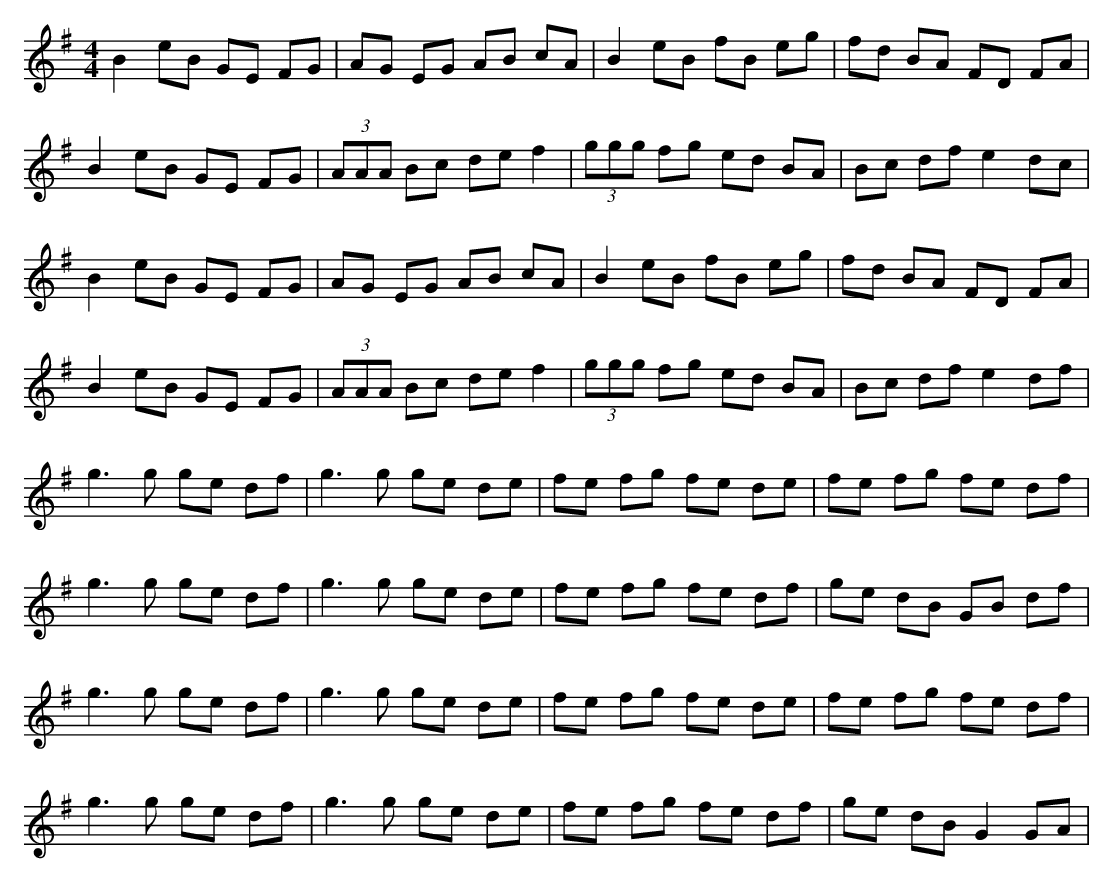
X:1
M:4/4
K:Emin
B2 eB GE FG|AG EG AB cA|B2 eB fB eg|fd BA FD FA|
B2 eB GE FG|(3AAA Bc de f2|(3ggg fg ed BA|Bc df e2 dc|
B2 eB GE FG|AG EG AB cA|B2 eB fB eg|fd BA FD FA|
B2 eB GE FG|(3AAA Bc de f2|(3ggg fg ed BA|Bc df e2 df|
g2>g2 ge df|g2>g2 ge de|fe fg fe de|fe fg fe df|
g2>g2 ge df|g2>g2 ge de|fe fg fe df|ge dB GB df|
g2>g2 ge df|g2>g2 ge de|fe fg fe de|fe fg fe df|
g2>g2 ge df|g2>g2 ge de|fe fg fe df|ge dB G2 GA|
